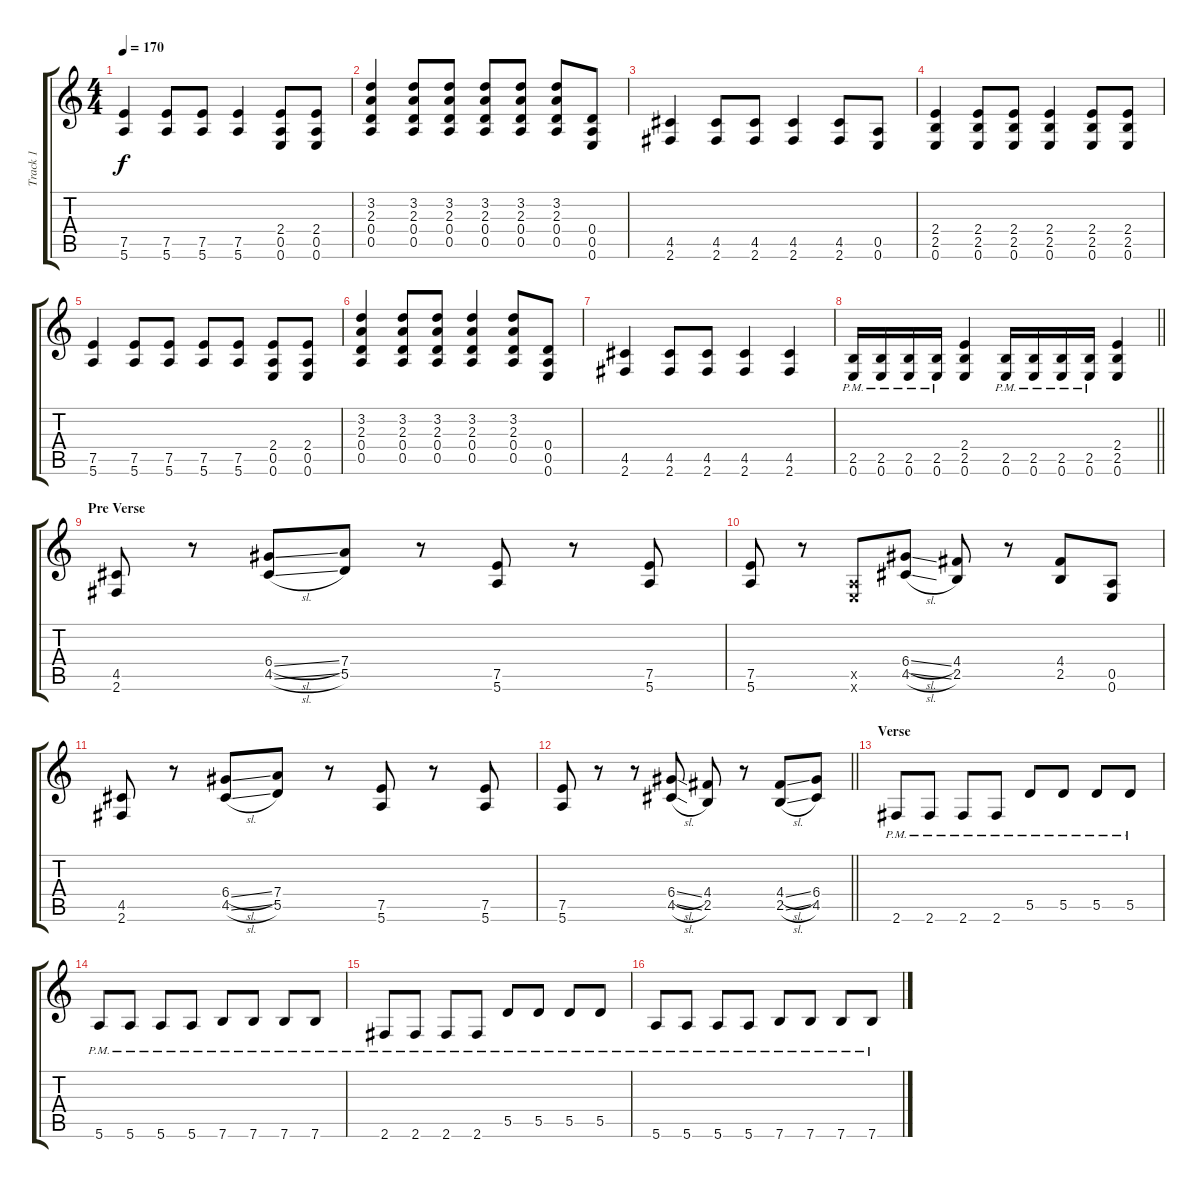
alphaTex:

\track ("Track 1" "Track 1") {instrument distortionguitar}
\staff {score tabs}
\tuning (E4 B3 G3 D3 A2 E2) {hide}
\ts (4 4)
\tempo 170
\clef g2
\ks c
(7.5 5.6).4{dy f} (7.5 5.6).8 (7.5 5.6).8 (7.5 5.6).4 (2.4 0.5 0.6).8 (2.4 0.5 0.6).8 |
(3.2 2.3 0.4 0.5).4 (3.2 2.3 0.4 0.5).8 (3.2 2.3 0.4 0.5).8 (3.2 2.3 0.4 0.5).8 (3.2 2.3 0.4 0.5).8 (3.2 2.3 0.4 0.5).8 (0.4 0.5 0.6).8 |
(4.5 2.6).4 (4.5 2.6).8 (4.5 2.6).8 (4.5 2.6).4 (4.5 2.6).8 (0.5 0.6).8 |
(2.4 2.5 0.6).4 (2.4 2.5 0.6).8 (2.4 2.5 0.6).8 (2.4 2.5 0.6).4 (2.4 2.5 0.6).8 (2.4 2.5 0.6).8 |
(7.5 5.6).4 (7.5 5.6).8 (7.5 5.6).8 (7.5 5.6).8 (7.5 5.6).8 (2.4 0.5 0.6).8 (2.4 0.5 0.6).8 |
(3.2 2.3 0.4 0.5).4 (3.2 2.3 0.4 0.5).8 (3.2 2.3 0.4 0.5).8 (3.2 2.3 0.4 0.5).4 (3.2 2.3 0.4 0.5).8 (0.4 0.5 0.6).8 |
(4.5 2.6).4 (4.5 2.6).8 (4.5 2.6).8 (4.5 2.6).4 (4.5 2.6).4 |
\barLineRight lightlight
(2.5{pm} 0.6{pm}).16 (2.5{pm} 0.6{pm}).16 (2.5{pm} 0.6{pm}).16 (2.5{pm} 0.6{pm}).16 (2.4 2.5 0.6).4 (2.5{pm} 0.6{pm}).16 (2.5{pm} 0.6{pm}).16 (2.5{pm} 0.6{pm}).16 (2.5{pm} 0.6{pm}).16 (2.4 2.5 0.6).4 |
\section ("" "Pre Verse")
(4.5 2.6).8 r.8 (6.4{sl} 4.5{sl}).8 (7.4 5.5).8 r.8 (7.5 5.6).8 r.8 (7.5 5.6).8 |
(7.5 5.6).8 r.8 (0.5{x} 0.6{x}).8 (6.4{sl} 4.5{sl}).8 (4.4 2.5).8 r.8 (4.4 2.5).8 (0.5 0.6).8 |
(4.5 2.6).8 r.8 (6.4{sl} 4.5{sl}).8 (7.4 5.5).8 r.8 (7.5 5.6).8 r.8 (7.5 5.6).8 |
\barLineRight lightlight
(7.5 5.6).8 r.8 r.8 (6.4{sl} 4.5{sl}).8 (4.4 2.5).8 r.8 (4.4{sl} 2.5{sl}).8 (6.4 4.5).8 |
\section ("" "Verse")
2.6{pm}.8 2.6{pm}.8 2.6{pm}.8 2.6{pm}.8 5.5{pm}.8 5.5{pm}.8 5.5{pm}.8 5.5{pm}.8 |
5.6{pm}.8 5.6{pm}.8 5.6{pm}.8 5.6{pm}.8 7.6{pm}.8 7.6{pm}.8 7.6{pm}.8 7.6{pm}.8 |
2.6{pm}.8 2.6{pm}.8 2.6{pm}.8 2.6{pm}.8 5.5{pm}.8 5.5{pm}.8 5.5{pm}.8 5.5{pm}.8 |
5.6{pm}.8 5.6{pm}.8 5.6{pm}.8 5.6{pm}.8 7.6{pm}.8 7.6{pm}.8 7.6{pm}.8 7.6{pm}.8
